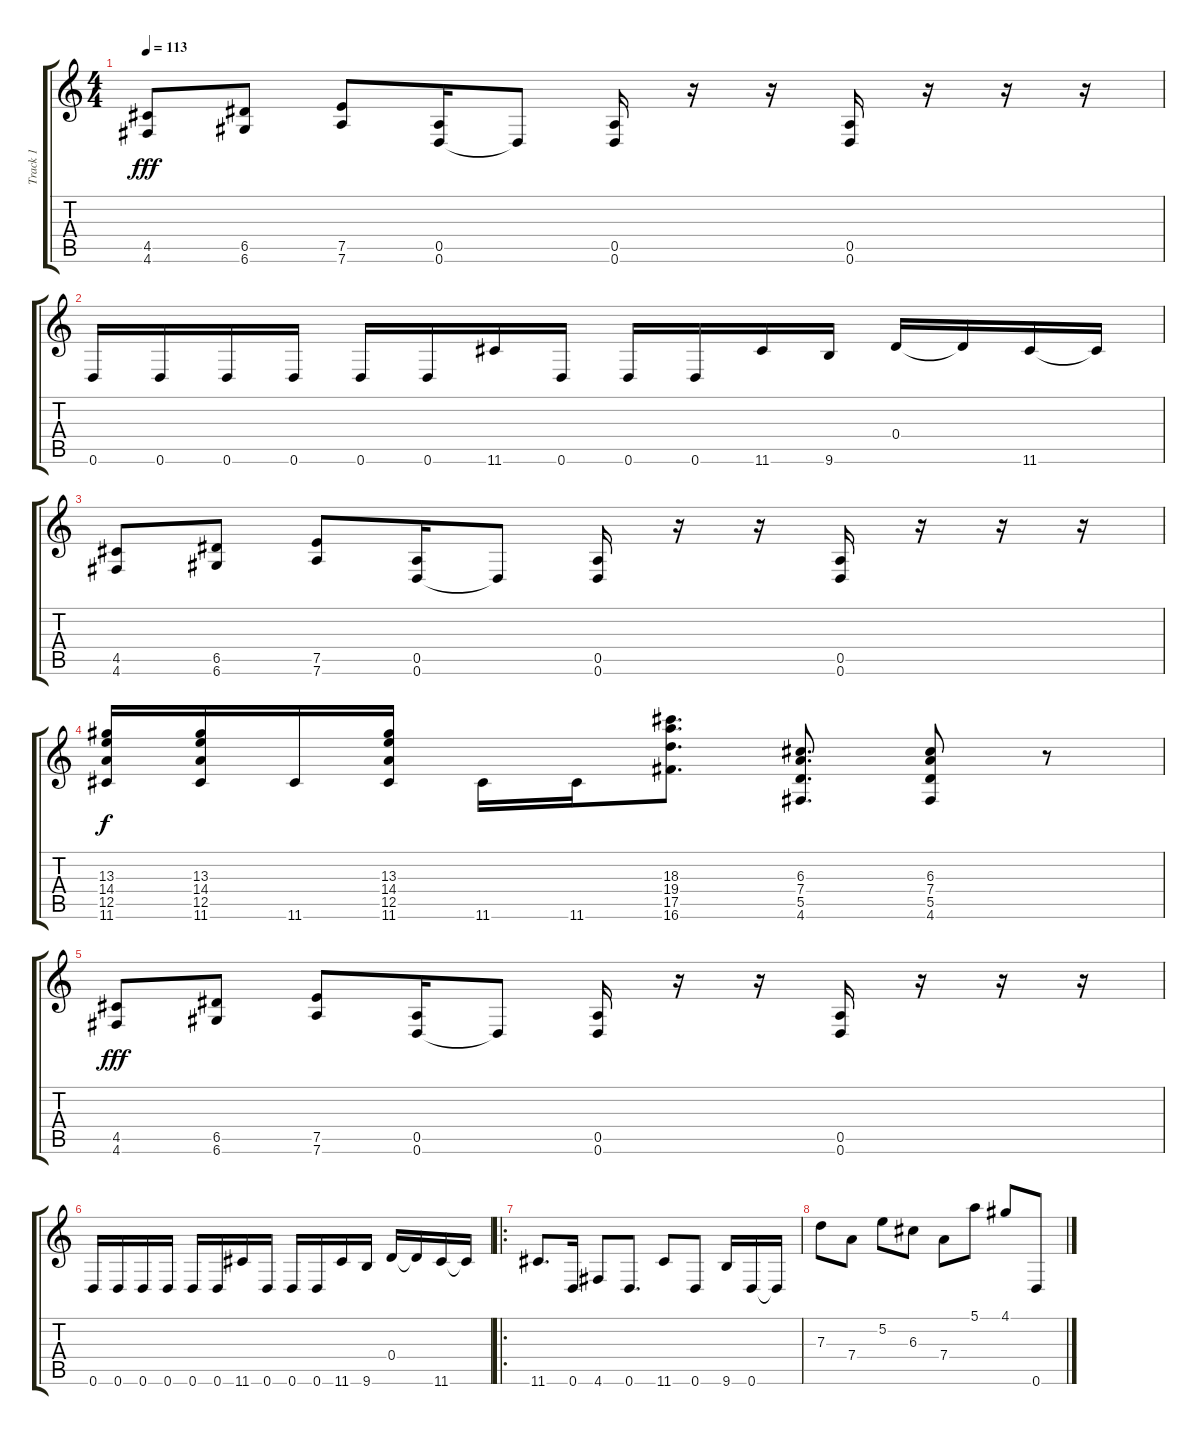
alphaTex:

\track ("Track 1" "Track 1") {instrument distortionguitar}
\staff {score tabs}
\tuning (E4 B3 G3 D3 A2 D2) {hide}
\ts (4 4)
\tempo 113
\clef g2
\ks c
(4.5 4.6).8{dy fff} (6.5 6.6).8 (7.5 7.6).8 (0.5 0.6).16 0.6{t}.8 (0.5 0.6).16 r.16 r.16 (0.5 0.6).16 r.16 r.16 r.16 |
0.6.16 0.6.16 0.6.16 0.6.16 0.6.16 0.6.16 11.6.16 0.6.16 0.6.16 0.6.16 11.6.16 9.6.16 0.4.16 0.4{t}.16 11.6.16 11.6{t}.16 |
(4.5 4.6).8 (6.5 6.6).8 (7.5 7.6).8 (0.5 0.6).16 0.6{t}.8 (0.5 0.6).16 r.16 r.16 (0.5 0.6).16 r.16 r.16 r.16 |
(13.3 14.4 12.5 11.6).16{dy f} (13.3 14.4 12.5 11.6).16 11.6.16 (13.3 14.4 12.5 11.6).16 11.6.16 11.6.16 (18.3 19.4 17.5 16.6).8{d} (6.3 7.4 5.5 4.6).8{d} (6.3 7.4 5.5 4.6).8 r.8 |
(4.5 4.6).8{dy fff} (6.5 6.6).8 (7.5 7.6).8 (0.5 0.6).16 0.6{t}.8 (0.5 0.6).16 r.16 r.16 (0.5 0.6).16 r.16 r.16 r.16 |
0.6.16 0.6.16 0.6.16 0.6.16 0.6.16 0.6.16 11.6.16 0.6.16 0.6.16 0.6.16 11.6.16 9.6.16 0.4.16 0.4{t}.16 11.6.16 11.6{t}.16 |
\ro
11.6.8{d} 0.6.16 4.6.8 0.6.8{d} 11.6.8 0.6.8 9.6.16 0.6.16 0.6{t}.16 |
7.3.8 7.4.8 5.2.8 6.3.8 7.4.8 5.1.8 4.1.8 0.6.8
